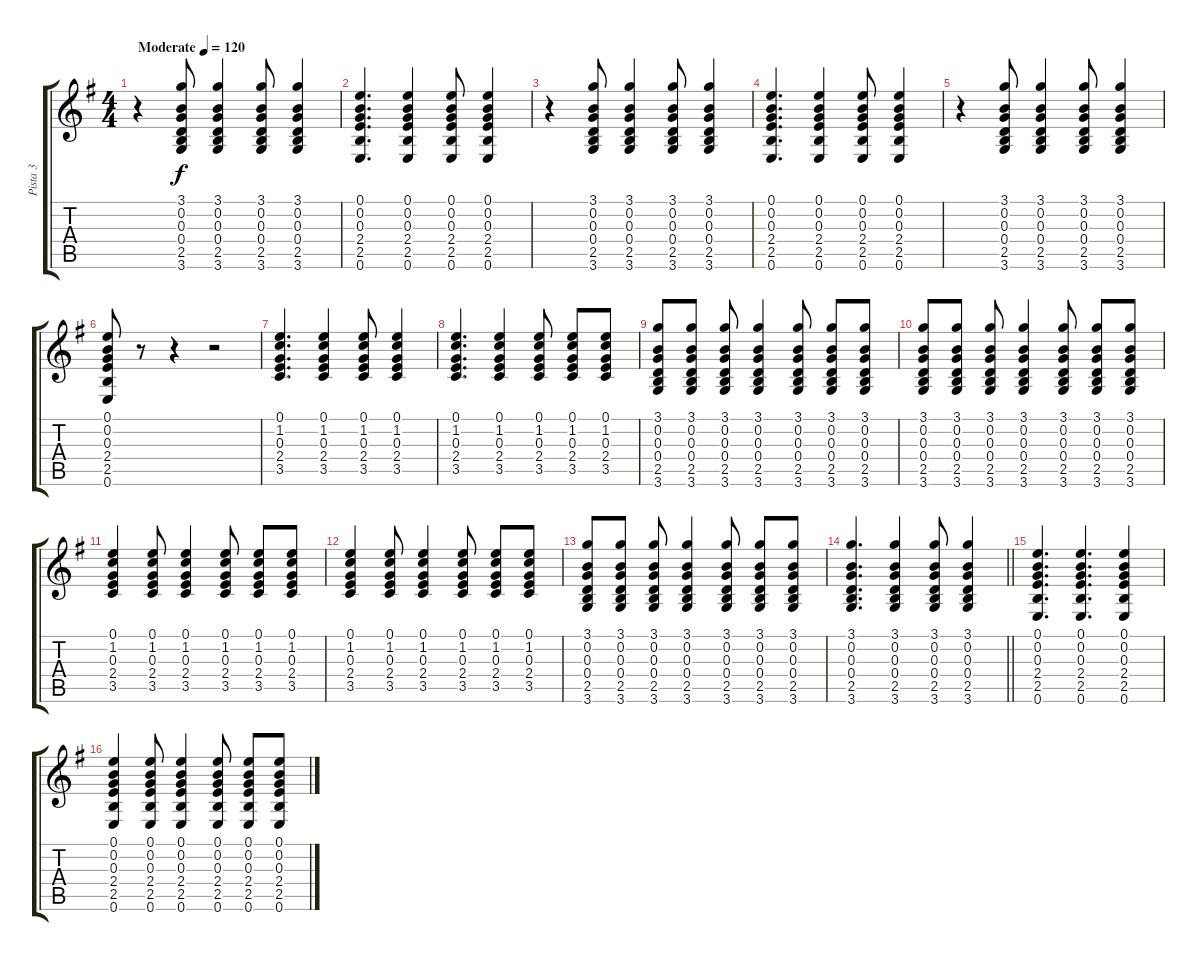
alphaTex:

\track ("Pista 3" "Pista 3") {instrument acousticguitarsteel}
\staff {score tabs}
\tuning (E4 B3 G3 D3 A2 E2) {hide}
\ts (4 4)
\tempo (120 "Moderate")
\clef g2
\ks g
r.4{dy f instrument acousticguitarsteel} (3.1 0.2 0.3 0.4 2.5 3.6).8 (3.1 0.2 0.3 0.4 2.5 3.6).4 (3.1 0.2 0.3 0.4 2.5 3.6).8 (3.1 0.2 0.3 0.4 2.5 3.6).4 |
(0.1 0.2 0.3 2.4 2.5 0.6).4{d} (0.1 0.2 0.3 2.4 2.5 0.6).4 (0.1 0.2 0.3 2.4 2.5 0.6).8 (0.1 0.2 0.3 2.4 2.5 0.6).4 |
r.4 (3.1 0.2 0.3 0.4 2.5 3.6).8 (3.1 0.2 0.3 0.4 2.5 3.6).4 (3.1 0.2 0.3 0.4 2.5 3.6).8 (3.1 0.2 0.3 0.4 2.5 3.6).4 |
(0.1 0.2 0.3 2.4 2.5 0.6).4{d} (0.1 0.2 0.3 2.4 2.5 0.6).4 (0.1 0.2 0.3 2.4 2.5 0.6).8 (0.1 0.2 0.3 2.4 2.5 0.6).4 |
r.4 (3.1 0.2 0.3 0.4 2.5 3.6).8 (3.1 0.2 0.3 0.4 2.5 3.6).4 (3.1 0.2 0.3 0.4 2.5 3.6).8 (3.1 0.2 0.3 0.4 2.5 3.6).4 |
(0.1 0.2 0.3 2.4 2.5 0.6).8 r.8 r.4 r.2 |
(0.1 1.2 0.3 2.4 3.5).4{d} (0.1 1.2 0.3 2.4 3.5).4 (0.1 1.2 0.3 2.4 3.5).8 (0.1 1.2 0.3 2.4 3.5).4 |
(0.1 1.2 0.3 2.4 3.5).4{d} (0.1 1.2 0.3 2.4 3.5).4 (0.1 1.2 0.3 2.4 3.5).8 (0.1 1.2 0.3 2.4 3.5).8 (0.1 1.2 0.3 2.4 3.5).8 |
(3.1 0.2 0.3 0.4 2.5 3.6).8 (3.1 0.2 0.3 0.4 2.5 3.6).8 (3.1 0.2 0.3 0.4 2.5 3.6).8 (3.1 0.2 0.3 0.4 2.5 3.6).4 (3.1 0.2 0.3 0.4 2.5 3.6).8 (3.1 0.2 0.3 0.4 2.5 3.6).8 (3.1 0.2 0.3 0.4 2.5 3.6).8 |
(3.1 0.2 0.3 0.4 2.5 3.6).8 (3.1 0.2 0.3 0.4 2.5 3.6).8 (3.1 0.2 0.3 0.4 2.5 3.6).8 (3.1 0.2 0.3 0.4 2.5 3.6).4 (3.1 0.2 0.3 0.4 2.5 3.6).8 (3.1 0.2 0.3 0.4 2.5 3.6).8 (3.1 0.2 0.3 0.4 2.5 3.6).8 |
(0.1 1.2 0.3 2.4 3.5).4 (0.1 1.2 0.3 2.4 3.5).8 (0.1 1.2 0.3 2.4 3.5).4 (0.1 1.2 0.3 2.4 3.5).8 (0.1 1.2 0.3 2.4 3.5).8 (0.1 1.2 0.3 2.4 3.5).8 |
(0.1 1.2 0.3 2.4 3.5).4 (0.1 1.2 0.3 2.4 3.5).8 (0.1 1.2 0.3 2.4 3.5).4 (0.1 1.2 0.3 2.4 3.5).8 (0.1 1.2 0.3 2.4 3.5).8 (0.1 1.2 0.3 2.4 3.5).8 |
(3.1 0.2 0.3 0.4 2.5 3.6).8 (3.1 0.2 0.3 0.4 2.5 3.6).8 (3.1 0.2 0.3 0.4 2.5 3.6).8 (3.1 0.2 0.3 0.4 2.5 3.6).4 (3.1 0.2 0.3 0.4 2.5 3.6).8 (3.1 0.2 0.3 0.4 2.5 3.6).8 (3.1 0.2 0.3 0.4 2.5 3.6).8 |
\barLineRight lightlight
(3.1 0.2 0.3 0.4 2.5 3.6).4{d} (3.1 0.2 0.3 0.4 2.5 3.6).4 (3.1 0.2 0.3 0.4 2.5 3.6).8 (3.1 0.2 0.3 0.4 2.5 3.6).4 |
(0.1 0.2 0.3 2.4 2.5 0.6).4{d} (0.1 0.2 0.3 2.4 2.5 0.6).4{d} (0.1 0.2 0.3 2.4 2.5 0.6).4 |
(0.1 0.2 0.3 2.4 2.5 0.6).4 (0.1 0.2 0.3 2.4 2.5 0.6).8 (0.1 0.2 0.3 2.4 2.5 0.6).4 (0.1 0.2 0.3 2.4 2.5 0.6).8 (0.1 0.2 0.3 2.4 2.5 0.6).8 (0.1 0.2 0.3 2.4 2.5 0.6).8
